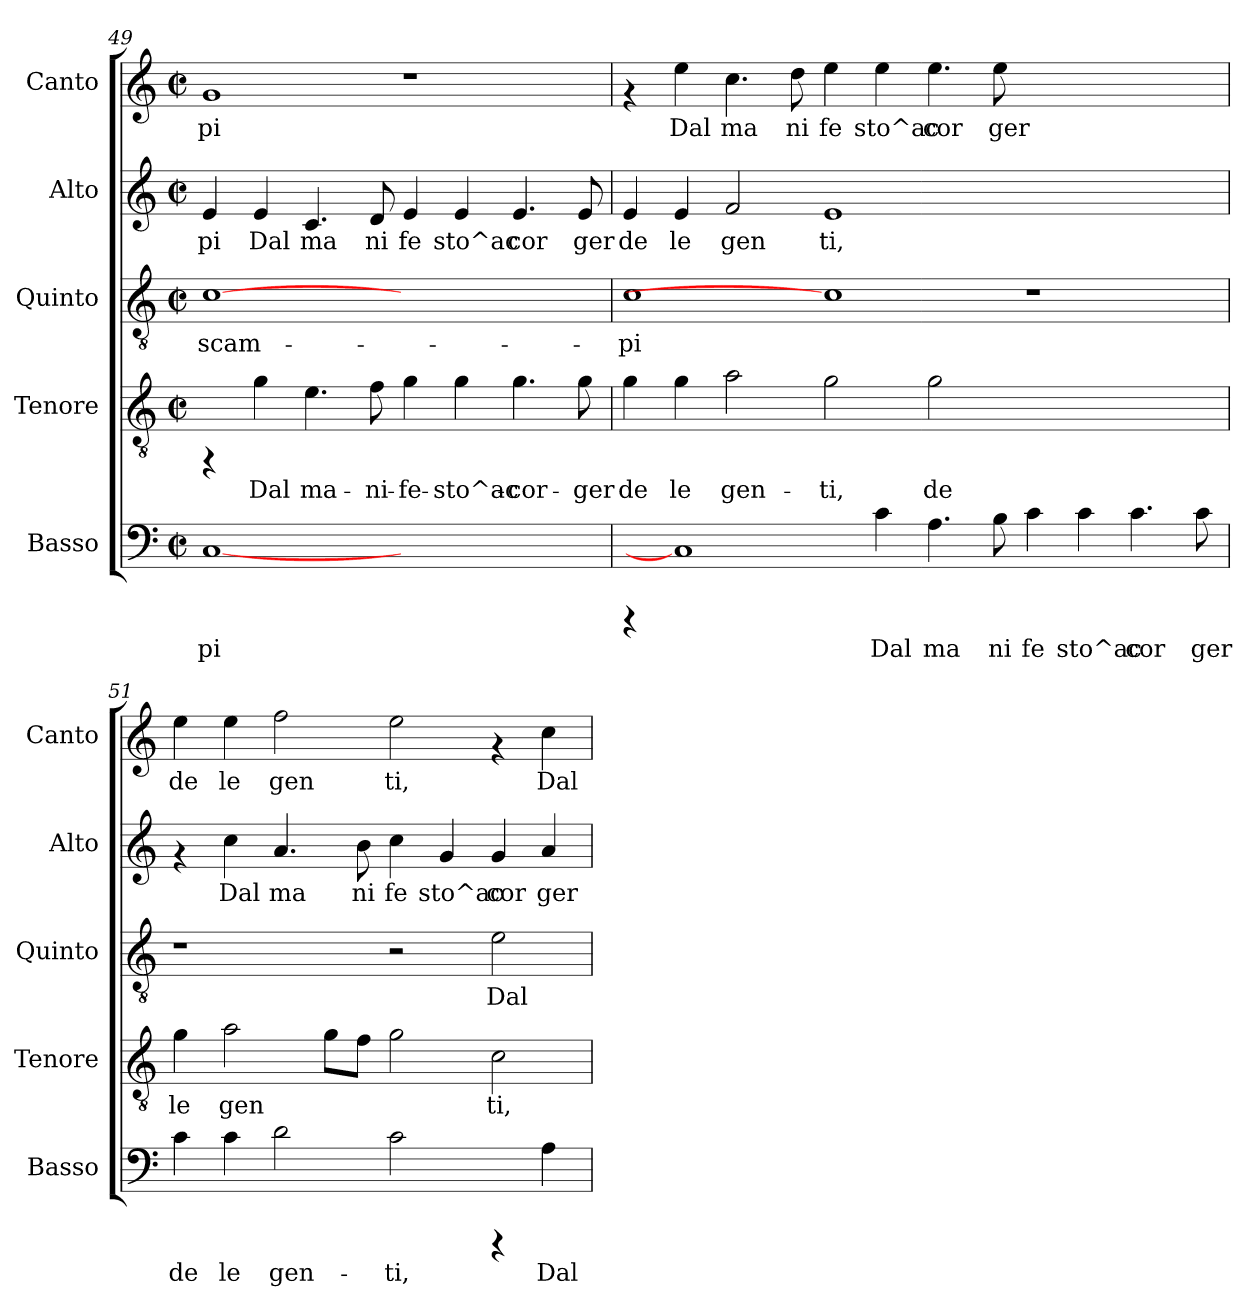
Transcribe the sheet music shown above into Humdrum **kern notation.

**kern	**text	**kern	**text	**kern	**text	**kern	**text	**kern	**text
*part5	*part5	*part4	*part4	*part3	*part3	*part2	*part2	*part1	*part1
*staff5	*staff5	*staff4	*staff4	*staff3	*staff3	*staff2	*staff2	*staff1	*staff1
*I"Basso	*	*I"Tenore	*	*I"Quinto	*	*I"Alto	*	*I"Canto	*
*I'Basso	*	*I'Tenore	*	*I'Quinto	*	*I'Alto	*	*I'Canto	*
*clefF4	*	*clefGv2	*	*clefGv2	*	*clefG2	*	*clefG2	*
*k[]	*	*k[]	*	*k[]	*	*k[]	*	*k[]	*
*C:	*	*C:	*	*C:	*	*C:	*	*C:	*
*M2/2	*	*M2/2	*	*M2/2	*	*M2/2	*	*M2/2	*
*met(c|)	*	*met(c|)	*	*met(c|)	*	*met(c|)	*	*met(c|)	*
=49	=49	=49	=49	=49	=49	=49	=49	=49	=49
!	!LO:LY:b:cj	!	!	!	!LO:LY:b:cj	!	!LO:LY:b:cj	!	!LO:LY:b:cj
[1C	pi	4rFF	.	[1c	scam-	4e/	pi	1g	pi
!	!	!	!LO:LY:b:cj	!	!	!	!LO:LY:b:cj	!	!
.	.	4g\	Dal	.	.	4e/	Dal	.	.
!	!	!	!LO:LY:b:cj	!	!	!	!LO:LY:b:cj	!	!
.	.	4.e\	ma-	.	.	4.c/	ma	.	.
!	!	!	!LO:LY:b:cj	!	!	!	!LO:LY:b:cj	!	!
.	.	8f\	-ni-	.	.	8d/	ni	.	.
!	!	!	!LO:LY:b:cj	!	!	!	!LO:LY:b:cj	!	!
1ryy	.	4g\	-fe-	1ryy	.	4e/	fe	1r	.
!	!	!	!LO:LY:b:cj	!	!	!	!LO:LY:b:cj	!	!
.	.	4g\	-sto^ac-	.	.	4e/	sto^ac	.	.
!	!	!	!LO:LY:b:cj	!	!	!	!LO:LY:b:cj	!	!
.	.	4.g\	-cor-	.	.	4.e/	cor	.	.
!	!	!	!LO:LY:b:cj	!	!	!	!LO:LY:b:cj	!	!
.	.	8g\	-ger	.	.	8e/	ger	.	.
=50	=50	=50	=50	=50	=50	=50	=50	=50	=50
!	!	!	!LO:LY:b:cj	!	!LO:LY:b:cj	!	!LO:LY:b:cj	!	!
4rCCC	.	4g\	de	1c	-pi	4e/	de	4rf	.
!	!	!	!LO:LY:b:cj	!	!	!	!LO:LY:b:cj	!	!LO:LY:b:cj
1C]	.	4g\	le	.	.	4e/	le	4ee\	Dal
!	!	!	!LO:LY:b:cj	!	!	!	!LO:LY:b:cj	!	!LO:LY:b:cj
.	.	2a\	gen-	.	.	2f/	gen	4.cc\	ma
!	!	!	!	!	!	!	!	!	!LO:LY:b:cj
.	.	.	.	.	.	.	.	8dd\	ni
!	!	!	!LO:LY:b:cj	!	!	!	!LO:LY:b:cj	!	!LO:LY:b:cj
.	.	2g\	-ti,	1c]	.	1e	ti,	4ee\	fe
!	!LO:LY:b:cj	!	!	!	!	!	!	!	!LO:LY:b:cj
4c\	Dal	.	.	.	.	.	.	4ee\	sto^ac
!	!LO:LY:b:cj	!	!LO:LY:b:cj	!	!	!	!	!	!LO:LY:b:cj
4.A\	ma	2g\	de	.	.	.	.	4.ee\	cor
!	!LO:LY:b:cj	!	!	!	!	!	!	!	!LO:LY:b:cj
8B\	ni	.	.	.	.	.	.	8ee\	ger
!	!LO:LY:b:cj	!	!	!	!	!	!	!	!
4c\	fe	1ryy	.	1r	.	1ryy	.	1ryy	.
!	!LO:LY:b:cj	!	!	!	!	!	!	!	!
4c\	sto^ac	.	.	.	.	.	.	.	.
!	!LO:LY:b:cj	!	!	!	!	!	!	!	!
4.c\	cor	.	.	.	.	.	.	.	.
!	!LO:LY:b:cj	!	!	!	!	!	!	!	!
8c\	ger	.	.	.	.	.	.	.	.
!!LO:PB:g=z
=51	=51	=51	=51	=51	=51	=51	=51	=51	=51
!	!LO:LY:b:cj	!	!LO:LY:b:cj	!	!	!	!	!	!LO:LY:b:cj
4c\	de	4g\	le	1r	.	4rf	.	4ee\	de
!	!LO:LY:b:cj	!	!LO:LY:b:cj	!	!	!	!LO:LY:b:cj	!	!LO:LY:b:cj
4c\	le	2a\	gen	.	.	4cc\	Dal	4ee\	le
!	!LO:LY:b:cj	!	!	!	!	!	!LO:LY:b:cj	!	!LO:LY:b:cj
2d\	gen-	.	.	.	.	4.a/	ma	2ff\	gen
!	!	!	!LO:LY:b:cj	!	!	!	!	!	!
.	.	8g\L	.	.	.	.	.	.	.
!	!	!	!LO:LY:b:cj	!	!	!	!LO:LY:b:cj	!	!
.	.	8f\J	.	.	.	8b\	ni	.	.
!	!LO:LY:b:cj	!	!LO:LY:b:cj	!	!	!	!LO:LY:b:cj	!	!LO:LY:b:cj
2c\	-ti,	2g\	.	2r	.	4cc\	fe	2ee\	ti,
!	!	!	!	!	!	!	!LO:LY:b:cj	!	!
.	.	.	.	.	.	4g/	sto^ac	.	.
!	!	!	!LO:LY:b:cj	!	!LO:LY:b:cj	!	!LO:LY:b:cj	!	!
4rCCC	.	2c\	ti,	2e\	Dal	4g/	cor	4rf	.
!	!LO:LY:b:cj	!	!	!	!	!	!LO:LY:b:cj	!	!LO:LY:b:cj
4A\	Dal	.	.	.	.	4a/	ger	4cc\	Dal
=	=	=	=	=	=	=	=	=	=
*-	*-	*-	*-	*-	*-	*-	*-	*-	*-
